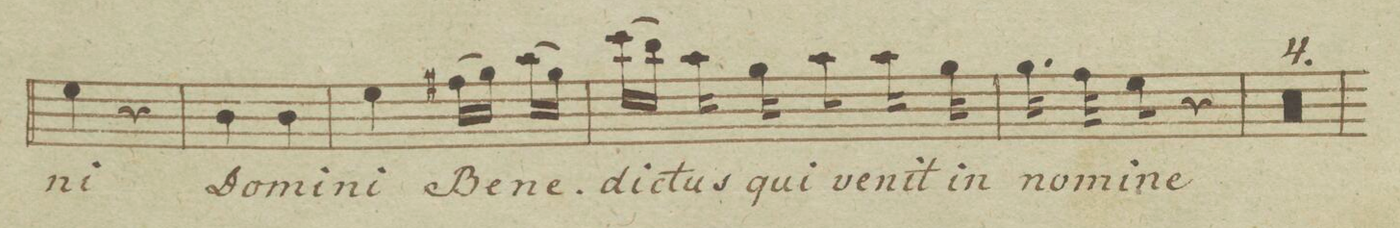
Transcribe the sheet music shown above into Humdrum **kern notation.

**kern	**text	**dynam
*I"Basso.	*	*
*clefF4	*	*
*k[f#]	*	*
*met(c)	*	*
*M2/4	*	*
4G\	-ni	.
4r	.	.
=150	=150	=150
4D\	Do-	.
4D\	-mi-	.
=151	=151	=151
4G\	-ni	.
(16A#X\LL	Be-	.
16B\JJ)	.	.
(16c\LL	-ne-	.
16B\JJ)	.	.
=152	=152	=152
(16e\LL	-di-	.
16d\JJ)	.	.
16c\	-ctus	.
16B\	qui	.
8c\	ve-	.
16c\	-nit	.
16B\	in	.
=153	=153	=153
8.B\	no-	.
16A\	-mi-	.
8G\	-ne	.
8r	.	.
=154	=154	=154
0r	.	.
=155	=155	=155
=156	=156	=156
=157	=157	=157
=158	=158	=158
*-	*-	*-
